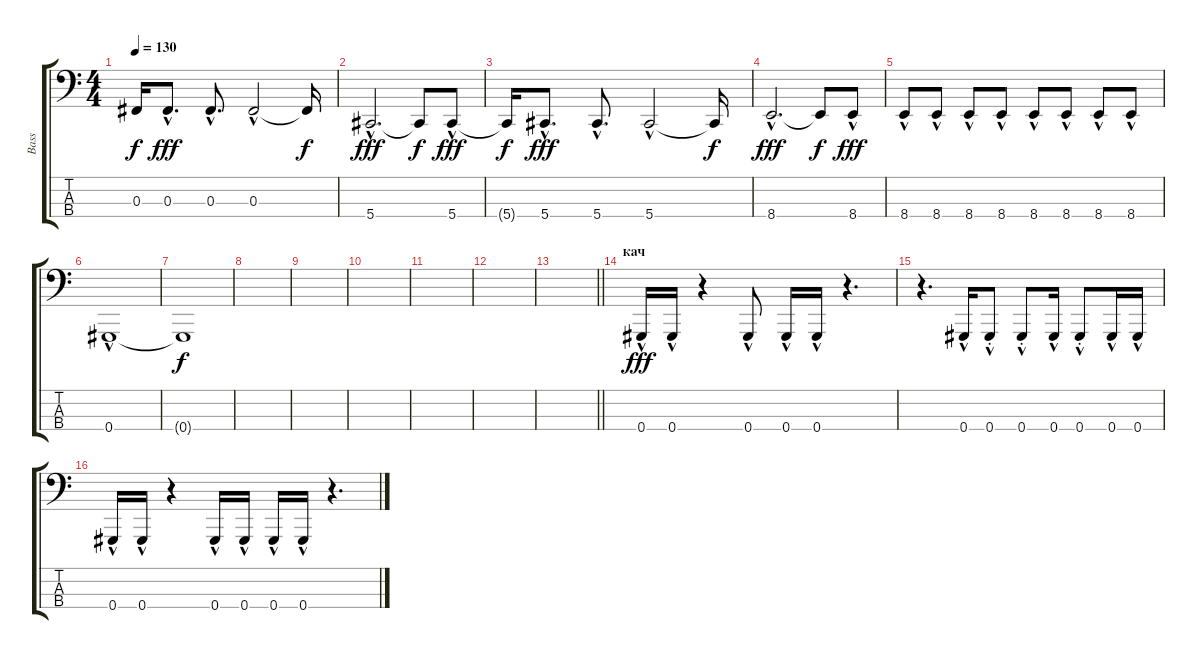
\track ("Bass" "Bass") {instrument electricbasspick}
\staff {score tabs}
\tuning (E2 B1 Gb1 Ab0) {hide}
\ts (4 4)
\tempo 130
\clef f4
\ks c
0.3{t}.16{dy f} 0.3{hac}.8{d dy fff} 0.3{hac}.8{d} 0.3{hac}.2 0.3{t}.16{dy f} |
5.4{hac}.2{d dy fff} 5.4{t}.8{dy f} 5.4{hac}.8{dy fff} |
5.4{t}.16{dy f} 5.4{hac}.8{d dy fff} 5.4{hac}.8{d} 5.4{hac}.2 5.4{t}.16{dy f} |
8.4{hac}.2{d dy fff} 8.4{t}.8{dy f} 8.4{hac}.8{dy fff} |
8.4{hac}.8 8.4{hac}.8 8.4{hac}.8 8.4{hac}.8 8.4{hac}.8 8.4{hac}.8 8.4{hac}.8 8.4{hac}.8 |
0.4{hac}.1 |
0.4{t}.1{dy f} |
|
|
|
|
|
\barLineRight lightlight
|
\section ("" "кач")
0.4{hac}.16{dy fff} 0.4{hac}.16 r.4 0.4{hac}.8 0.4{hac}.16 0.4{hac}.16 r.4{d} |
r.4{d} 0.4{hac}.16 0.4{hac st}.8 0.4{hac st}.8 0.4{hac}.16 0.4{hac st}.8 0.4{hac}.16 0.4{hac}.16 |
0.4{hac}.16 0.4{hac}.16 r.4 0.4{hac}.16 0.4{hac}.16 0.4{hac}.16 0.4{hac}.16 r.4{d}
